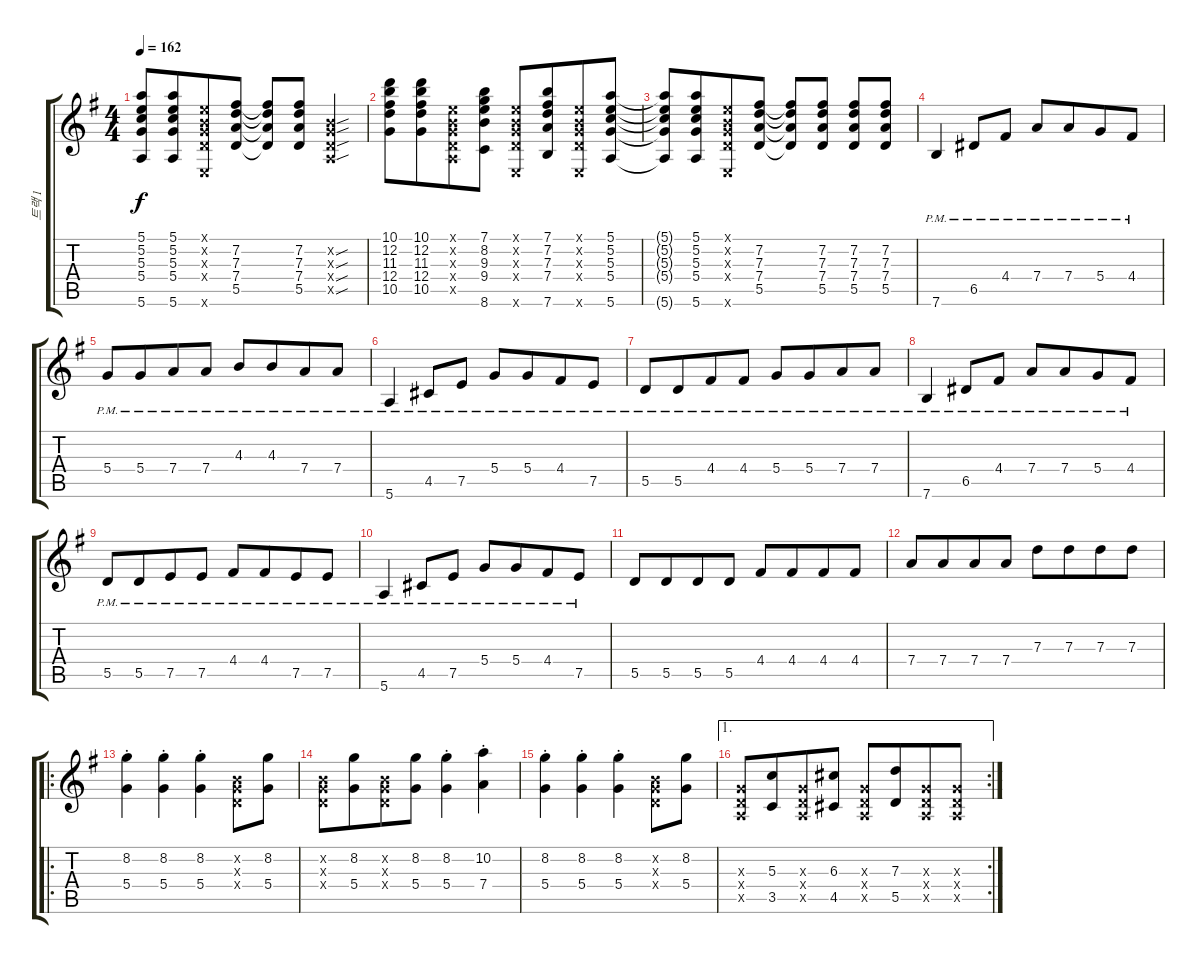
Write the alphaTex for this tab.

\track ("트랙 1" "트랙 1") {instrument acousticguitarsteel}
\staff {score tabs}
\tuning (E4 B3 G3 D3 A2 E2) {hide}
\ts (4 4)
\tempo 162
\clef g2
\ks g
(5.1{t} 5.2{t} 5.3{t} 5.4{t} 5.6{t}).8{dy f} (5.1 5.2 5.3 5.4 5.6).8{beam merge} (0.1{x} 0.2{x} 0.3{x} 0.4{x} 0.6{x}).8 (7.2 7.3 7.4 5.5).8 (7.2{t} 7.3{t} 7.4{t} 5.5{t}).8 (7.2 7.3 7.4 5.5).8 (0.2{sou x} 0.3{sou x} 0.4{sou x} 0.5{sou x}).4 |
(10.1 12.2 11.3 12.4 10.5).8 (10.1 12.2 11.3 12.4 10.5).8{beam merge} (0.1{x} 0.2{x} 0.3{x} 0.4{x} 0.5{x}).8 (7.1 8.2 9.3 9.4 8.6).8 (0.1{x} 0.2{x} 0.3{x} 0.4{x} 0.6{x}).8 (7.1 7.2 7.3 7.4 7.6).8{beam merge} (0.1{x} 0.2{x} 0.3{x} 0.4{x} 0.6{x}).8 (5.1 5.2 5.3 5.4 5.6).8 |
(5.1{t} 5.2{t} 5.3{t} 5.4{t} 5.6{t}).8 (5.1 5.2 5.3 5.4 5.6).8{beam merge} (0.1{x} 0.2{x} 0.3{x} 0.4{x} 0.6{x}).8 (7.2 7.3 7.4 5.5).8 (7.2{t} 7.3{t} 7.4{t} 5.5{t}).8 (7.2 7.3 7.4 5.5).8 (7.2 7.3 7.4 5.5).8 (7.2 7.3 7.4 5.5).8 |
7.6{pm}.4 6.5{pm}.8 4.4{pm}.8 7.4{pm}.8 7.4{pm}.8{beam merge} 5.4{pm}.8 4.4{pm}.8 |
5.4{pm}.8 5.4{pm}.8{beam merge} 7.4{pm}.8 7.4{pm}.8 4.3{pm}.8 4.3{pm}.8{beam merge} 7.4{pm}.8 7.4{pm}.8 |
5.6{pm}.4 4.5{pm}.8 7.5{pm}.8 5.4{pm}.8 5.4{pm}.8{beam merge} 4.4{pm}.8 7.5{pm}.8 |
5.5{pm}.8 5.5{pm}.8{beam merge} 4.4{pm}.8 4.4{pm}.8 5.4{pm}.8 5.4{pm}.8{beam merge} 7.4{pm}.8 7.4{pm}.8 |
7.6{pm}.4 6.5{pm}.8 4.4{pm}.8 7.4{pm}.8 7.4{pm}.8{beam merge} 5.4{pm}.8 4.4{pm}.8 |
5.5{pm}.8 5.5{pm}.8{beam merge} 7.5{pm}.8 7.5{pm}.8 4.4{pm}.8 4.4{pm}.8{beam merge} 7.5{pm}.8 7.5{pm}.8 |
5.6{pm}.4 4.5{pm}.8 7.5{pm}.8 5.4{pm}.8 5.4{pm}.8{beam merge} 4.4{pm}.8 7.5{pm}.8 |
5.5.8 5.5.8{beam merge} 5.5.8 5.5.8 4.4.8 4.4.8{beam merge} 4.4.8 4.4.8 |
7.4.8 7.4.8{beam merge} 7.4.8 7.4.8 7.3.8 7.3.8{beam merge} 7.3.8 7.3.8 |
\ro
(8.2{st} 5.4{st}).4 (8.2{st} 5.4{st}).4 (8.2{st} 5.4{st}).4 (0.2{x} 0.3{x} 0.4{x}).8 (8.2 5.4).8 |
(0.2{x} 0.3{x} 0.4{x}).8 (8.2 5.4).8{beam merge} (0.2{x} 0.3{x} 0.4{x}).8 (8.2 5.4).8 (8.2{st} 5.4{st}).4 (10.2{st} 7.4{st}).4 |
(8.2{st} 5.4{st}).4 (8.2{st} 5.4{st}).4 (8.2{st} 5.4{st}).4 (0.2{x} 0.3{x} 0.4{x}).8 (8.2 5.4).8 |
\ae 1
\rc 2
(0.3{x} 0.4{x} 0.5{x}).8 (5.3 3.5).8{beam merge} (0.3{x} 0.4{x} 0.5{x}).8 (6.3 4.5).8 (0.3{x} 0.4{x} 0.5{x}).8 (7.3 5.5).8{beam merge} (0.3{x} 0.4{x} 0.5{x}).8 (0.3{x} 0.4{x} 0.5{x}).8
